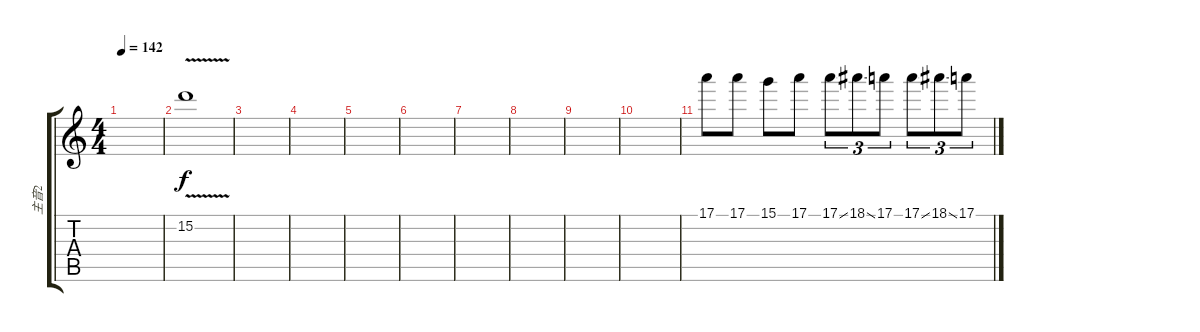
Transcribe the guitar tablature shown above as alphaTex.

\track ("主音2" "主音2") {instrument distortionguitar}
\staff {score tabs}
\tuning (E4 B3 G3 D3 A2 E2) {hide}
\ts (4 4)
\tempo 142
\clef g2
\ks c
|
15.2{v}.1 |
|
|
|
|
|
|
|
|
17.1.8 17.1.8 15.1.8 17.1.8 17.1{ss}.8{tu (3 2)} 18.1{ss}.8{tu (3 2)} 17.1.8{tu (3 2)} 17.1{ss}.8{tu (3 2)} 18.1{ss}.8{tu (3 2)} 17.1.8{tu (3 2)}
